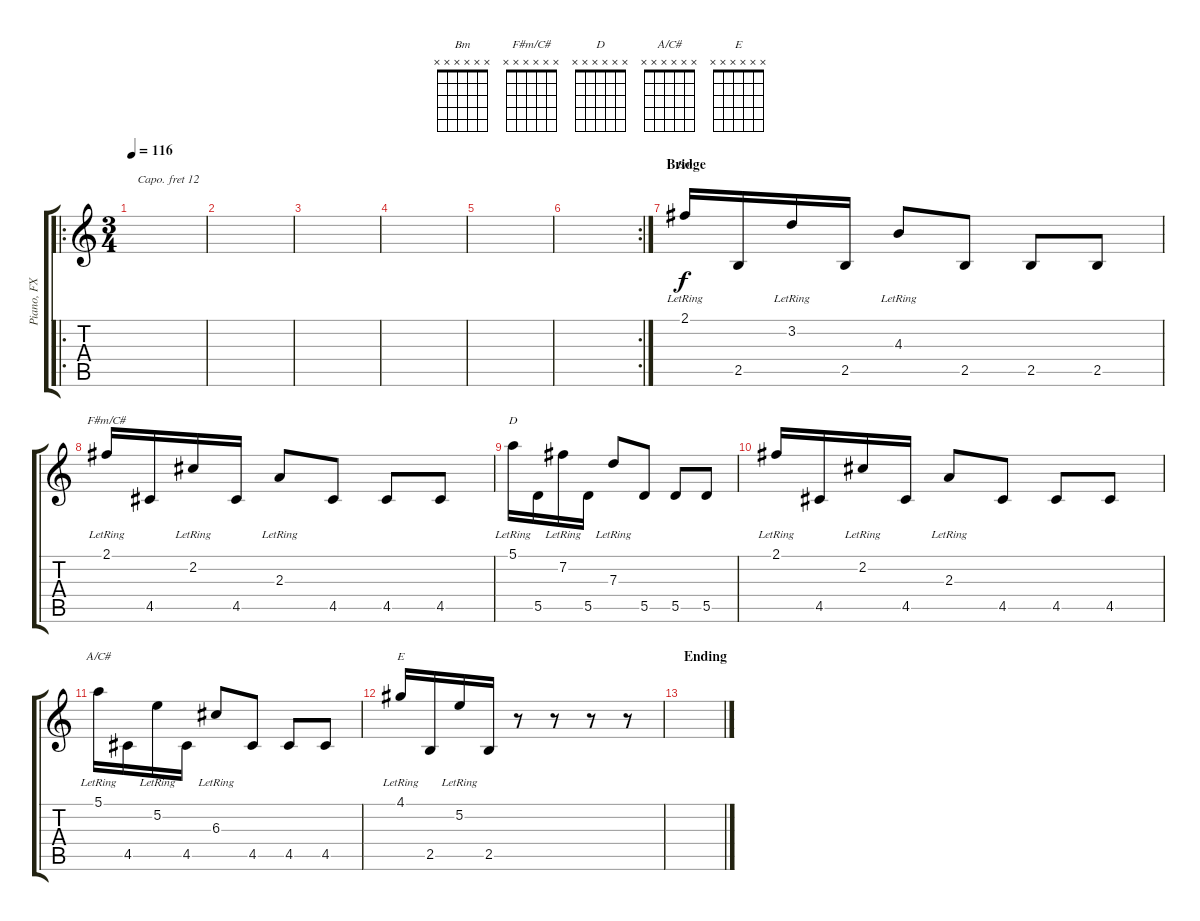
\track ("Piano, FX" "Piano, FX") {instrument electricgrandpiano}
\staff {score tabs}
\capo 12
\tuning (E4 B3 G3 D3 A2 E2) {hide}
\chord ("Bm" x x x x x x) {firstfret 0}
\chord ("F#m/C#" x x x x x x) {firstfret 0}
\chord ("D" x x x x x x) {firstfret 0}
\chord ("A/C#" x x x x x x) {firstfret 0}
\chord ("E" x x x x x x) {firstfret 0}
\ro
\ts (3 4)
\tempo 116
\clef g2
\ks c
|
|
|
|
|
\rc 2
|
\section ("" "Bridge")
2.1{lr}.16{ch "Bm"} 2.5.16 3.2{lr}.16 2.5.16 4.3{lr}.8 2.5.8 2.5.8 2.5.8 |
2.1{lr}.16{ch "F#m/C#"} 4.5.16 2.2{lr}.16 4.5.16 2.3{lr}.8 4.5.8 4.5.8 4.5.8 |
5.1{lr}.16{ch "D"} 5.5.16 7.2{lr}.16 5.5.16 7.3{lr}.8 5.5.8 5.5.8 5.5.8 |
2.1{lr}.16 4.5.16 2.2{lr}.16 4.5.16 2.3{lr}.8 4.5.8 4.5.8 4.5.8 |
5.1{lr}.16{ch "A/C#"} 4.5.16 5.2{lr}.16 4.5.16 6.3{lr}.8 4.5.8 4.5.8 4.5.8 |
4.1{lr}.16{ch "E"} 2.5.16 5.2{lr}.16 2.5.16 r.8 r.8 r.8 r.8 |
\section ("" "Ending")
